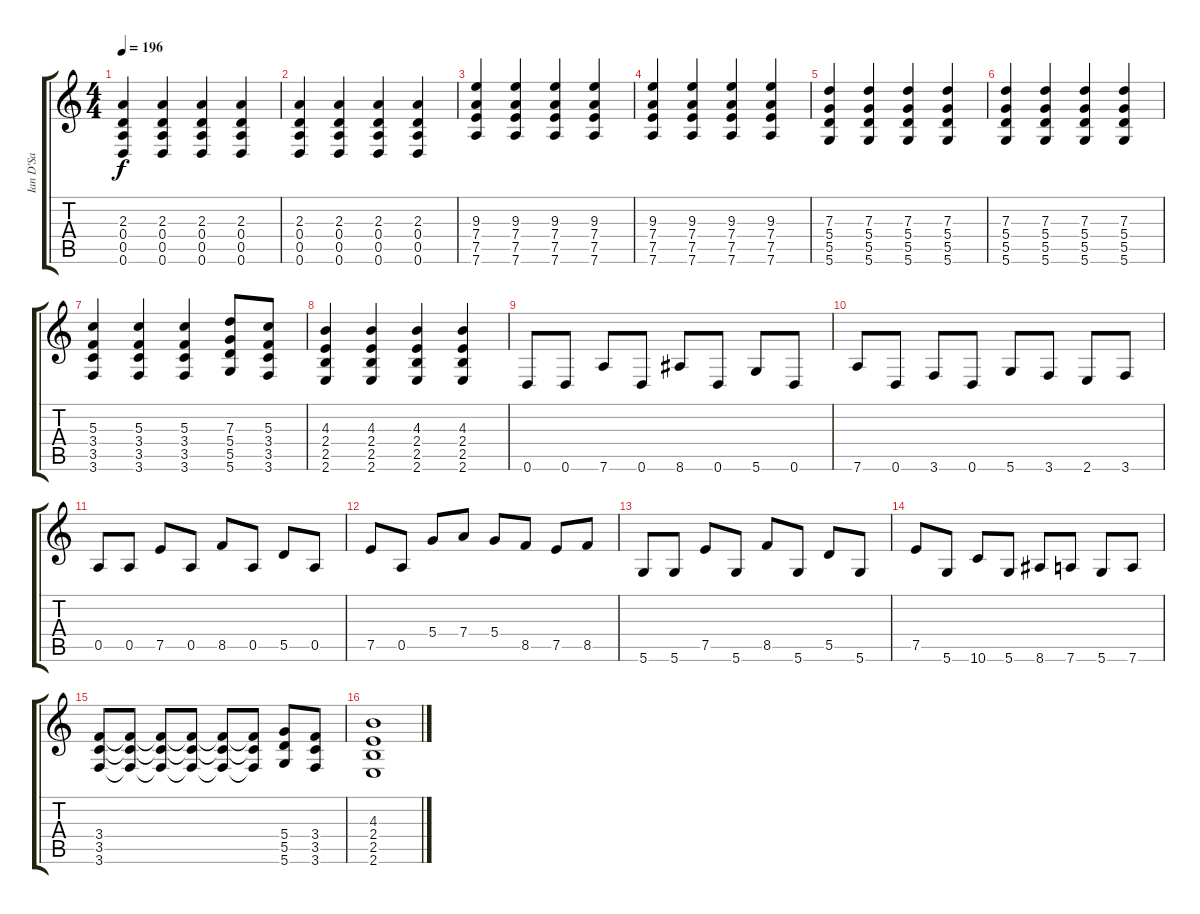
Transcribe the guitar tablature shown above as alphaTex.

\track ("Ian D'Sa" "Ian D'Sa") {instrument distortionguitar}
\staff {score tabs}
\tuning (E4 B3 G3 D3 A2 D2) {hide}
\ts (4 4)
\tempo 196
\clef g2
\ks c
(2.3 0.4 0.5 0.6).4{dy f} (2.3 0.4 0.5 0.6).4 (2.3 0.4 0.5 0.6).4 (2.3 0.4 0.5 0.6).4 |
(2.3 0.4 0.5 0.6).4 (2.3 0.4 0.5 0.6).4 (2.3 0.4 0.5 0.6).4 (2.3 0.4 0.5 0.6).4 |
(9.3 7.4 7.5 7.6).4 (9.3 7.4 7.5 7.6).4 (9.3 7.4 7.5 7.6).4 (9.3 7.4 7.5 7.6).4 |
(9.3 7.4 7.5 7.6).4 (9.3 7.4 7.5 7.6).4 (9.3 7.4 7.5 7.6).4 (9.3 7.4 7.5 7.6).4 |
(7.3 5.4 5.5 5.6).4 (7.3 5.4 5.5 5.6).4 (7.3 5.4 5.5 5.6).4 (7.3 5.4 5.5 5.6).4 |
(7.3 5.4 5.5 5.6).4 (7.3 5.4 5.5 5.6).4 (7.3 5.4 5.5 5.6).4 (7.3 5.4 5.5 5.6).4 |
(5.3 3.4 3.5 3.6).4 (5.3 3.4 3.5 3.6).4 (5.3 3.4 3.5 3.6).4 (7.3 5.4 5.5 5.6).8 (5.3 3.4 3.5 3.6).8 |
(4.3 2.4 2.5 2.6).4 (4.3 2.4 2.5 2.6).4 (4.3 2.4 2.5 2.6).4 (4.3 2.4 2.5 2.6).4 |
0.6.8 0.6.8 7.6.8 0.6.8 8.6.8 0.6.8 5.6.8 0.6.8 |
7.6.8 0.6.8 3.6.8 0.6.8 5.6.8 3.6.8 2.6.8 3.6.8 |
0.5.8 0.5.8 7.5.8 0.5.8 8.5.8 0.5.8 5.5.8 0.5.8 |
7.5.8 0.5.8 5.4.8 7.4.8 5.4.8 8.5.8 7.5.8 8.5.8 |
5.6.8 5.6.8 7.5.8 5.6.8 8.5.8 5.6.8 5.5.8 5.6.8 |
7.5.8 5.6.8 10.6.8 5.6.8 8.6.8 7.6.8 5.6.8 7.6.8 |
(3.4 3.5 3.6).8 (3.4{t} 3.5{t} 3.6{t}).8 (3.4{t} 3.5{t} 3.6{t}).8 (3.4{t} 3.5{t} 3.6{t}).8 (3.4{t} 3.5{t} 3.6{t}).8 (3.4{t} 3.5{t} 3.6{t}).8 (5.4 5.5 5.6).8 (3.4 3.5 3.6).8 |
(4.3 2.4 2.5 2.6).1
